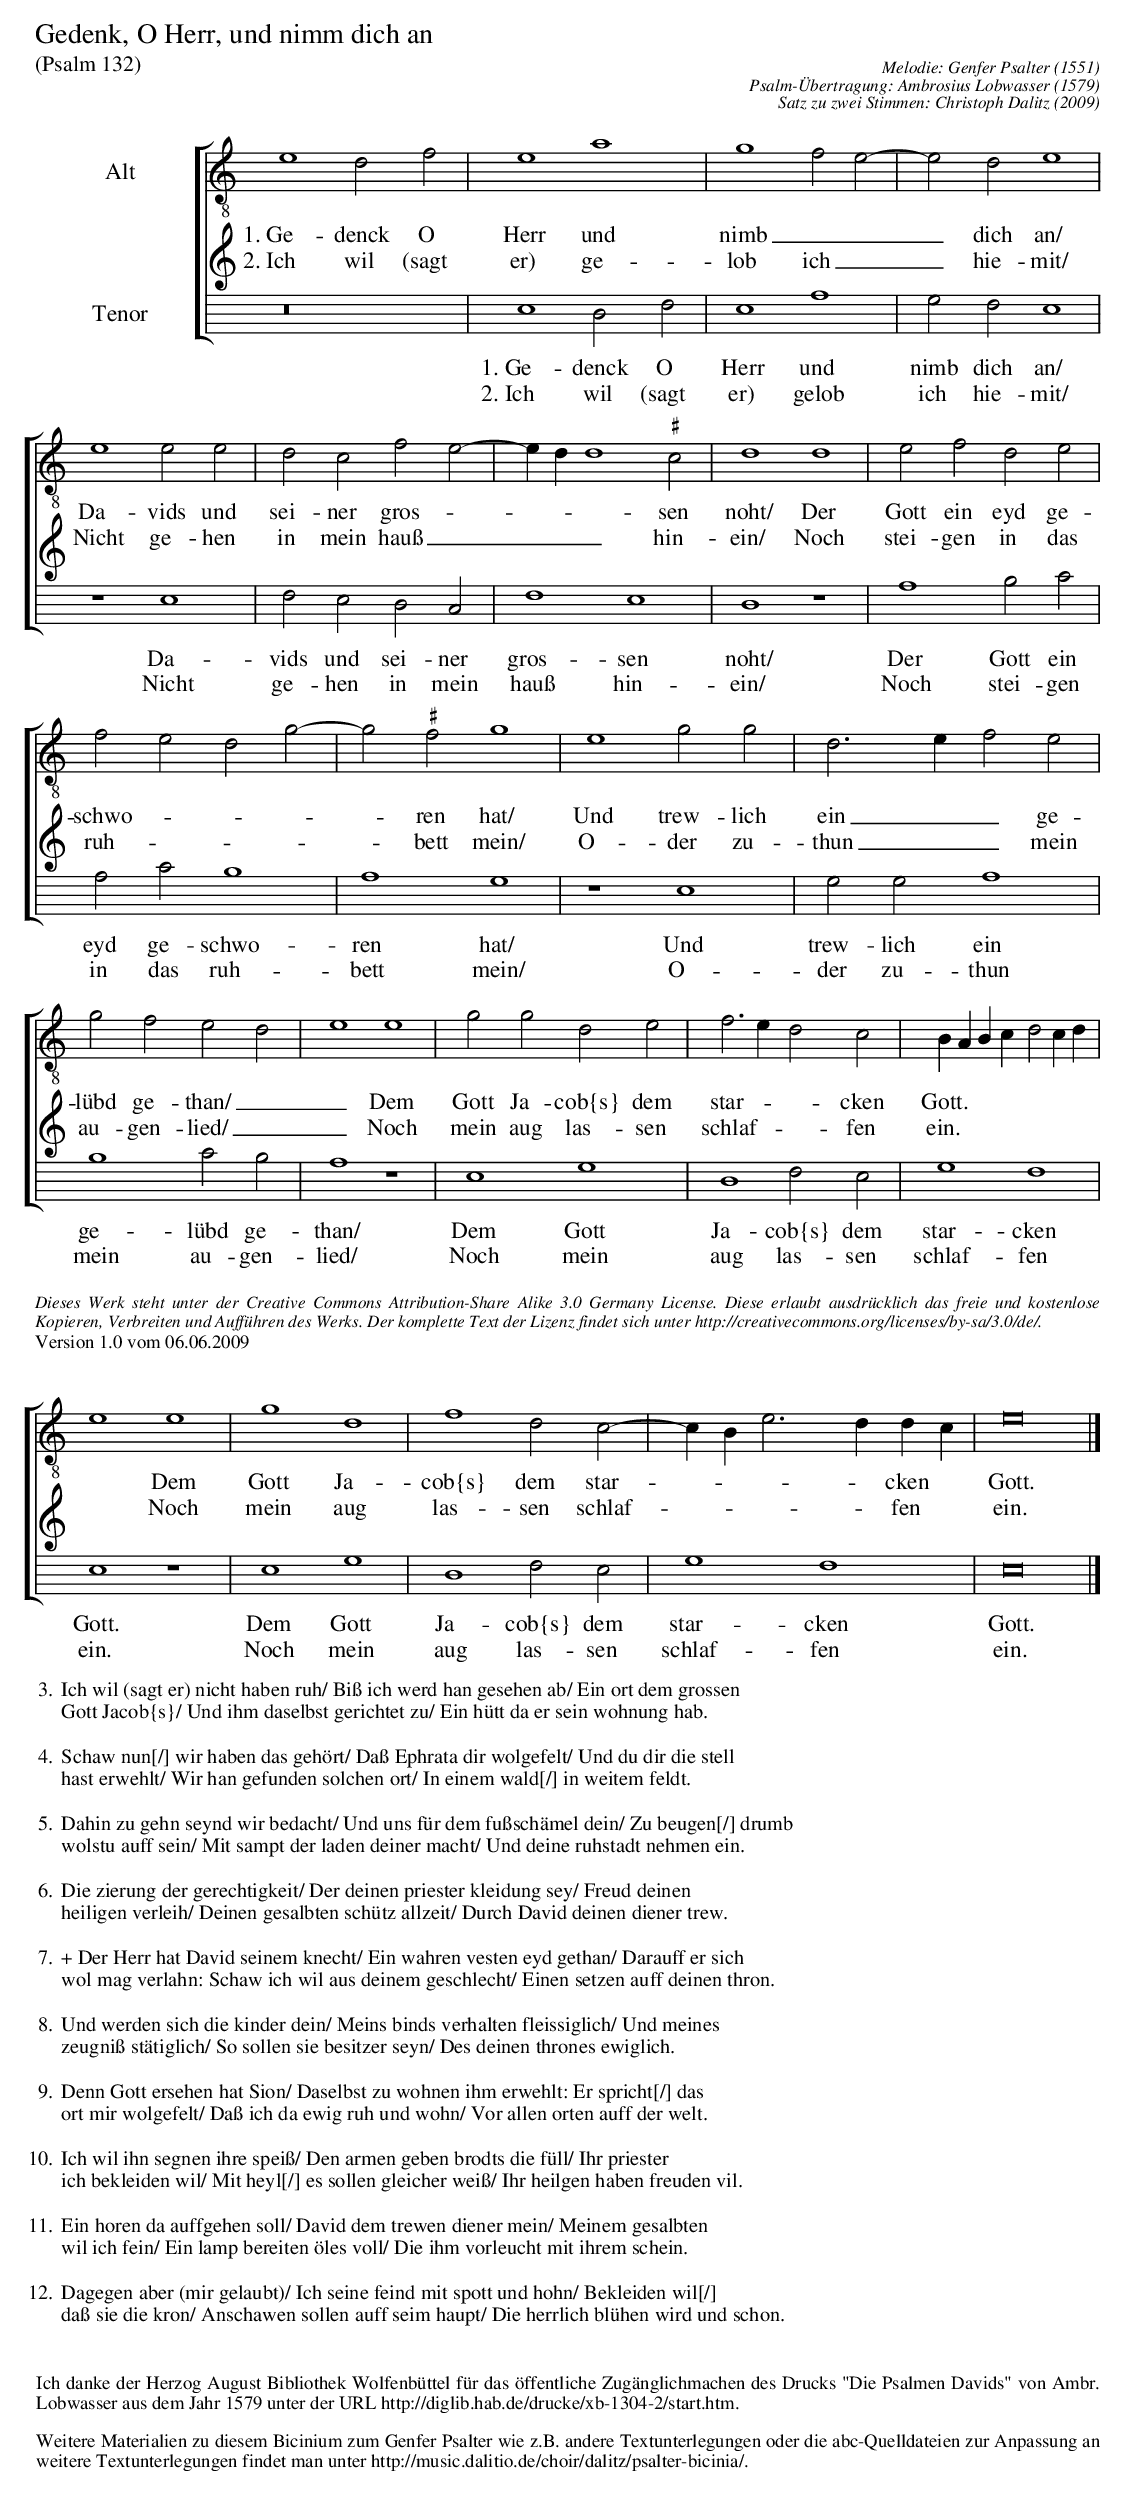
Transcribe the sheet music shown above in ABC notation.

X:1
%%staves [A|T]
T:Gedenk, O Herr, und nimm dich an
T:(Psalm 132)
C:Melodie: Genfer Psalter (1551)
C:Psalm-Übertragung: Ambrosius Lobwasser (1579)
C:Satz zu zwei Stimmen: Christoph Dalitz (2009)
L:1/2
M:2/1 display=C|
K:EPhrygian
V:A clef=treble-8 name="Alt" bracket=2
V:T clef=treble8 name="Tenor" octave=-1
V:A
e2df | e2a2 | g2fe- | ede2 |
w:1.~Ge-denck O Herr und nimb___ dich an/
w:2.~Ich wil (sagt er) ge-lob ich__ hie-mit/
e2ee | dcfe- | e/d/d2"\#"c | d2d2 | efde |
w:Da-vids und sei-ner gros --*- sen noht/ Der Gott ein eyd ge-
w:Nicht ge-hen in mein hauß____ hin-ein/ Noch stei-gen in das
fedg- | g"\#"fg2 | e2gg | d>efe |
w:schwo *-*- ren hat/ Und trew-lich ein__ ge-
w:ruh *-*- bett mein/ O-der zu-thun__ mein
gfed | e2e2 | ggde | f>edc | B/A/B/c/ dc/d/ |
w:lübd ge-than/__ Dem Gott Ja-cob\{s\} dem star -* cken Gott.******
w:au-gen-lied/__ Noch mein aug las-sen schlaf -* fen ein.******
V:T
z4 | E2DF | E2A2 | GFE2 |
w:1.~Ge-denck O Herr und nimb dich an/
w:2.~Ich wil (sagt er) gelob ich hie-mit/
z2E2 | FEDC | F2E2 | D2z2 | A2Bc |
w:Da-vids und sei-ner gros-sen noht/ Der Gott ein
w:Nicht ge-hen in mein hauß hin-ein/ Noch stei-gen
AcB2 | A2G2 | z2E2 | GGA2 |
w:eyd ge-schwo-ren hat/ Und trew-lich ein
w:in das ruh-bett mein/ O-der zu-thun
B2cB | A2z2 | E2G2 | D2FE | G2F2 |
w:ge-lübd ge-than/ Dem Gott Ja-cob\{s\} dem star-cken
w:mein au-gen-lied/ Noch mein aug las-sen schlaf-fen
%%textfont      Times-Italic 11.0
%%vskip 12pt
%%begintext align
Dieses Werk steht unter der Creative Commons Attribution-Share Alike 3.0 Germany
License. Diese erlaubt ausdrücklich das freie und kostenlose Kopieren,
Verbreiten und Aufführen des Werks. Der komplette Text der Lizenz findet
sich unter http://creativecommons.org/licenses/by-sa/3.0/de/.
%%endtext
%%vskip 12pt
%%textfont      Times-Roman 12.0
%%vskip -16pt
%%text Version 1.0 vom 06.06.2009
%%newpage
V:A
e2e2 | g2d2 | f2dc- | c/B/e3/2 d/d/c/ | e4 |]
w:* Dem Gott Ja-cob\{s\} dem star -*-- cken* Gott.
w:* Noch mein aug las-sen schlaf -*-- fen* ein.
V:T
E2z2 | E2G2 | D2FE | G2F2 | E4 |]
w:Gott. Dem Gott Ja-cob\{s\} dem star-cken Gott.
w:ein. Noch mein aug las-sen schlaf-fen ein.
%%vskip 6pt
W:3. Ich wil (sagt er) nicht haben ruh/ Biß ich werd han gesehen ab/ Ein ort dem grossen
W:Gott Jacob\{s\}/ Und ihm daselbst gerichtet zu/ Ein hütt da er sein wohnung hab.
W:
W:4. Schaw nun[/] wir haben das gehört/ Daß Ephrata dir wolgefelt/ Und du dir die stell
W:hast erwehlt/ Wir han gefunden solchen ort/ In einem wald[/] in weitem feldt.
W:
W:5. Dahin zu gehn seynd wir bedacht/ Und uns für dem fußschämel dein/ Zu beugen[/] drumb
W:wolstu auff sein/ Mit sampt der laden deiner macht/ Und deine ruhstadt nehmen ein.
W:
W:6. Die zierung der gerechtigkeit/ Der deinen priester kleidung sey/ Freud deinen
W:heiligen verleih/ Deinen gesalbten schütz allzeit/ Durch David deinen diener trew.
W:
W:7. + Der Herr hat David seinem knecht/ Ein wahren vesten eyd gethan/ Darauff er sich
W:wol mag verlahn: Schaw ich wil aus deinem geschlecht/ Einen setzen auff deinen thron.
W:
W:8. Und werden sich die kinder dein/ Meins binds verhalten fleissiglich/ Und meines
W:zeugniß stätiglich/ So sollen sie besitzer seyn/ Des deinen thrones ewiglich.
W:
W:9. Denn Gott ersehen hat Sion/ Daselbst zu wohnen ihm erwehlt: Er spricht[/] das
W:ort mir wolgefelt/ Daß ich da ewig ruh und wohn/ Vor allen orten auff der welt.
W:
W:10. Ich wil ihn segnen ihre speiß/ Den armen geben brodts die füll/ Ihr priester
W:ich bekleiden wil/ Mit heyl[/] es sollen gleicher weiß/ Ihr heilgen haben freuden vil.
W:
W:11. Ein horen da auffgehen soll/ David dem trewen diener mein/ Meinem gesalbten
W:wil ich fein/ Ein lamp bereiten öles voll/ Die ihm vorleucht mit ihrem schein.
W:
W:12. Dagegen aber (mir gelaubt)/ Ich seine feind mit spott und hohn/ Bekleiden wil[/]
W:daß sie die kron/ Anschawen sollen auff seim haupt/ Die herrlich blühen wird und schon.


%%vskip 30pt
%%begintext align
Ich danke der Herzog August Bibliothek Wolfenbüttel für das öffentliche
Zugänglichmachen des Drucks "Die Psalmen Davids" von Ambr. Lobwasser
aus dem Jahr 1579 unter der URL http://diglib.hab.de/drucke/xb-1304-2/start.htm.
%%endtext
%%vskip 6pt
%%begintext align
Weitere Materialien zu diesem Bicinium zum Genfer Psalter wie z.B. andere
Textunterlegungen oder die abc-Quelldateien zur Anpassung an weitere Textunterlegungen
findet man unter http://music.dalitio.de/choir/dalitz/psalter-bicinia/.
